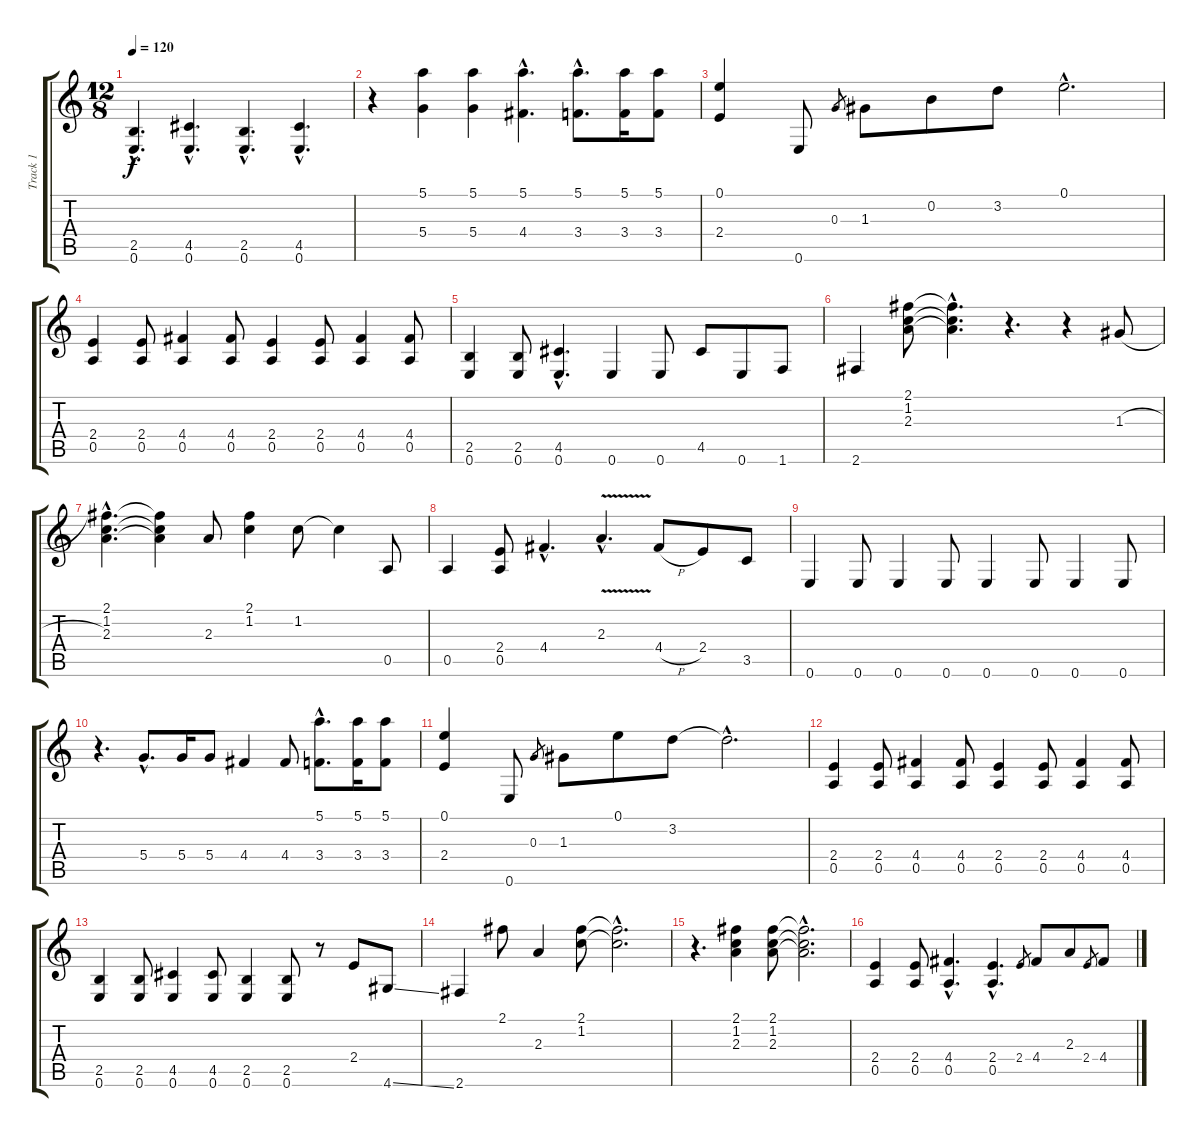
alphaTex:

\track ("Track 1" "Track 1") {instrument electricguitarclean}
\staff {score tabs}
\tuning (E4 B3 G3 D3 A2 E2) {hide}
\ts (12 8)
\tempo 120
\clef g2
\ks c
(2.5{hac} 0.6{hac}).4{d dy f} (4.5{hac} 0.6{hac}).4{d} (2.5{hac} 0.6{hac}).4{d} (4.5{hac} 0.6{hac}).4{d} |
r.4 (5.1 5.4).4 (5.1 5.4).4 (5.1{hac} 4.4{hac}).4{d} (5.1{hac} 3.4{hac}).8{d} (5.1 3.4).16 (5.1 3.4).8 |
(0.1 2.4).4 0.6.8 0.3.8{gr} 1.3.8 0.2.8 3.2.8 0.1{hac}.2{d} |
(2.4 0.5).4 (2.4 0.5).8 (4.4 0.5).4 (4.4 0.5).8 (2.4 0.5).4 (2.4 0.5).8 (4.4 0.5).4 (4.4 0.5).8 |
(2.5 0.6).4 (2.5 0.6).8 (4.5{hac} 0.6{hac}).4{d} 0.6.4 0.6.8 4.5.8 0.6.8 1.6.8 |
2.6.4 (2.1 1.2 2.3).8 (2.1{hac t} 1.2{hac t} 2.3{hac t}).4{d} r.4{d} r.4 1.3{h}.8 |
(2.1{hac} 1.2{hac} 2.3{hac}).4{d} (2.1{t} 1.2{t} 2.3{t}).4 2.3.8 (2.1 1.2).4 1.2.8 1.2{t}.4 0.5.8 |
0.5.4 (2.4 0.5).8 4.4{hac}.4{d} 2.3{v hac}.4{d} 4.4{h}.8 2.4.8 3.5.8 |
0.6.4 0.6.8 0.6.4 0.6.8 0.6.4 0.6.8 0.6.4 0.6.8 |
r.4{d} 5.4{hac}.8{d} 5.4.16 5.4.8 4.4.4 4.4.8 (5.1{hac} 3.4{hac}).8{d} (5.1 3.4).16 (5.1 3.4).8 |
(0.1 2.4).4 0.6.8 0.3.8{gr} 1.3.8 0.1.8 3.2.8 3.2{hac t}.2{d} |
(2.4 0.5).4 (2.4 0.5).8 (4.4 0.5).4 (4.4 0.5).8 (2.4 0.5).4 (2.4 0.5).8 (4.4 0.5).4 (4.4 0.5).8 |
(2.5 0.6).4 (2.5 0.6).8 (4.5 0.6).4 (4.5 0.6).8 (2.5 0.6).4 (2.5 0.6).8 r.8 2.4.8 4.6{ss}.8 |
2.6.4 2.1.8 2.3.4 (2.1 1.2).8 (2.1{hac t} 1.2{hac t}).2{d} |
r.4{d} (2.1 1.2 2.3).4 (2.1 1.2 2.3).8 (2.1{hac t} 1.2{hac t} 2.3{hac t}).2{d} |
(2.4 0.5).4 (2.4 0.5).8 (4.4{hac} 0.5{hac}).4{d} (2.4{hac} 0.5{hac}).4{d} 2.4.8{gr} 4.4.8 2.3.8 2.4.8{gr} 4.4.8
